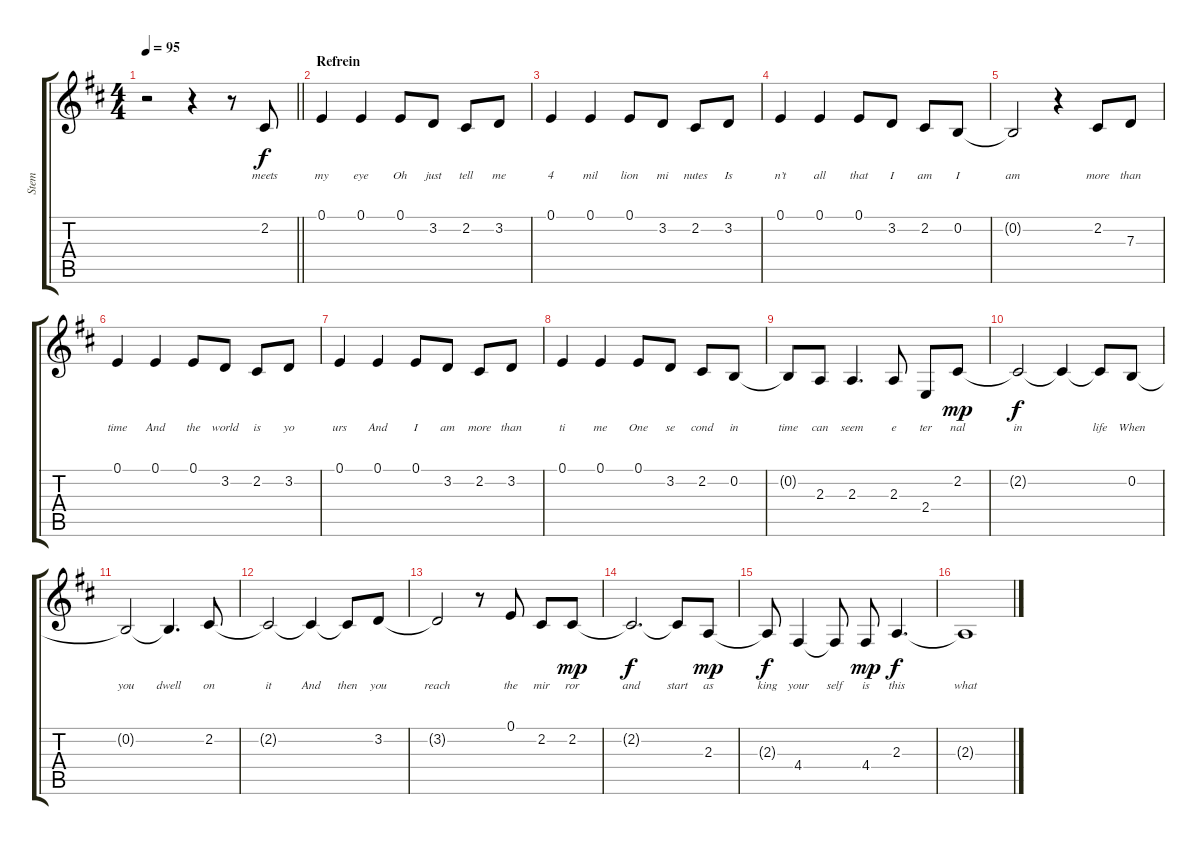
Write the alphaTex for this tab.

\track ("Stem" "Stem") {instrument electricgrandpiano}
\staff {score tabs}
\tuning (E4 B3 G3 D3 A2 E2) {hide}
\ts (4 4)
\tempo 95
\clef g2
\barLineRight lightlight
\ks d
r.2{dy f} r.4 r.8 2.2.8{lyrics (0 "meets") lyrics (1 "") lyrics (2 "") lyrics (3 "") lyrics (4 "")} |
\section ("" "Refrein")
0.1.4{lyrics (0 "my") lyrics (1 "") lyrics (2 "") lyrics (3 "") lyrics (4 "")} 0.1.4{lyrics (0 "eye") lyrics (1 "") lyrics (2 "") lyrics (3 "") lyrics (4 "")} 0.1.8{lyrics (0 "Oh") lyrics (1 "") lyrics (2 "") lyrics (3 "") lyrics (4 "")} 3.2.8{lyrics (0 "just") lyrics (1 "") lyrics (2 "") lyrics (3 "") lyrics (4 "")} 2.2.8{lyrics (0 "tell") lyrics (1 "") lyrics (2 "") lyrics (3 "") lyrics (4 "")} 3.2.8{lyrics (0 "me") lyrics (1 "") lyrics (2 "") lyrics (3 "") lyrics (4 "")} |
0.1.4{lyrics (0 "4") lyrics (1 "") lyrics (2 "") lyrics (3 "") lyrics (4 "")} 0.1.4{lyrics (0 "mil") lyrics (1 "") lyrics (2 "") lyrics (3 "") lyrics (4 "")} 0.1.8{lyrics (0 "lion") lyrics (1 "") lyrics (2 "") lyrics (3 "") lyrics (4 "")} 3.2.8{lyrics (0 "mi") lyrics (1 "") lyrics (2 "") lyrics (3 "") lyrics (4 "")} 2.2.8{lyrics (0 "nutes") lyrics (1 "") lyrics (2 "") lyrics (3 "") lyrics (4 "")} 3.2.8{lyrics (0 "Is") lyrics (1 "") lyrics (2 "") lyrics (3 "") lyrics (4 "")} |
0.1.4{lyrics (0 "n’t") lyrics (1 "") lyrics (2 "") lyrics (3 "") lyrics (4 "")} 0.1.4{lyrics (0 "all") lyrics (1 "") lyrics (2 "") lyrics (3 "") lyrics (4 "")} 0.1.8{lyrics (0 "that") lyrics (1 "") lyrics (2 "") lyrics (3 "") lyrics (4 "")} 3.2.8{lyrics (0 "I") lyrics (1 "") lyrics (2 "") lyrics (3 "") lyrics (4 "")} 2.2.8{lyrics (0 "am") lyrics (1 "") lyrics (2 "") lyrics (3 "") lyrics (4 "")} 0.2.8{lyrics (0 "I") lyrics (1 "") lyrics (2 "") lyrics (3 "") lyrics (4 "")} |
0.2{t}.2{lyrics (0 "am") lyrics (1 "") lyrics (2 "") lyrics (3 "") lyrics (4 "")} r.4 2.2.8{lyrics (0 "more") lyrics (1 "") lyrics (2 "") lyrics (3 "") lyrics (4 "")} 7.3.8{lyrics (0 "than") lyrics (1 "") lyrics (2 "") lyrics (3 "") lyrics (4 "")} |
0.1.4{lyrics (0 "time") lyrics (1 "") lyrics (2 "") lyrics (3 "") lyrics (4 "")} 0.1.4{lyrics (0 "And") lyrics (1 "") lyrics (2 "") lyrics (3 "") lyrics (4 "")} 0.1.8{lyrics (0 "the") lyrics (1 "") lyrics (2 "") lyrics (3 "") lyrics (4 "")} 3.2.8{lyrics (0 "world") lyrics (1 "") lyrics (2 "") lyrics (3 "") lyrics (4 "")} 2.2.8{lyrics (0 "is") lyrics (1 "") lyrics (2 "") lyrics (3 "") lyrics (4 "")} 3.2.8{lyrics (0 "yo") lyrics (1 "") lyrics (2 "") lyrics (3 "") lyrics (4 "")} |
0.1.4{lyrics (0 "urs") lyrics (1 "") lyrics (2 "") lyrics (3 "") lyrics (4 "")} 0.1.4{lyrics (0 "And") lyrics (1 "") lyrics (2 "") lyrics (3 "") lyrics (4 "")} 0.1.8{lyrics (0 "I") lyrics (1 "") lyrics (2 "") lyrics (3 "") lyrics (4 "")} 3.2.8{lyrics (0 "am") lyrics (1 "") lyrics (2 "") lyrics (3 "") lyrics (4 "")} 2.2.8{lyrics (0 "more") lyrics (1 "") lyrics (2 "") lyrics (3 "") lyrics (4 "")} 3.2.8{lyrics (0 "than") lyrics (1 "") lyrics (2 "") lyrics (3 "") lyrics (4 "")} |
0.1.4{lyrics (0 "ti") lyrics (1 "") lyrics (2 "") lyrics (3 "") lyrics (4 "")} 0.1.4{lyrics (0 "me") lyrics (1 "") lyrics (2 "") lyrics (3 "") lyrics (4 "")} 0.1.8{lyrics (0 "One") lyrics (1 "") lyrics (2 "") lyrics (3 "") lyrics (4 "")} 3.2.8{lyrics (0 "se") lyrics (1 "") lyrics (2 "") lyrics (3 "") lyrics (4 "")} 2.2.8{lyrics (0 "cond") lyrics (1 "") lyrics (2 "") lyrics (3 "") lyrics (4 "")} 0.2.8{lyrics (0 "in") lyrics (1 "") lyrics (2 "") lyrics (3 "") lyrics (4 "")} |
0.2{t}.8{lyrics (0 "time") lyrics (1 "") lyrics (2 "") lyrics (3 "") lyrics (4 "")} 2.3.8{lyrics (0 "can") lyrics (1 "") lyrics (2 "") lyrics (3 "") lyrics (4 "")} 2.3.4{d lyrics (0 "seem") lyrics (1 "") lyrics (2 "") lyrics (3 "") lyrics (4 "")} 2.3.8{lyrics (0 "e") lyrics (1 "") lyrics (2 "") lyrics (3 "") lyrics (4 "")} 2.4.8{lyrics (0 "ter") lyrics (1 "") lyrics (2 "") lyrics (3 "") lyrics (4 "")} 2.2.8{lyrics (0 "nal") lyrics (1 "") lyrics (2 "") lyrics (3 "") lyrics (4 "") dy mp} |
2.2{t}.2{lyrics (0 "in") lyrics (1 "") lyrics (2 "") lyrics (3 "") lyrics (4 "") dy f} 2.2{t}.4{lyrics (0 "") lyrics (1 "") lyrics (2 "") lyrics (3 "") lyrics (4 "")} 2.2{t}.8{lyrics (0 "life") lyrics (1 "") lyrics (2 "") lyrics (3 "") lyrics (4 "")} 0.2.8{lyrics (0 "When") lyrics (1 "") lyrics (2 "") lyrics (3 "") lyrics (4 "")} |
0.2{t}.2{lyrics (0 "you") lyrics (1 "") lyrics (2 "") lyrics (3 "") lyrics (4 "")} 0.2{t}.4{d lyrics (0 "dwell") lyrics (1 "") lyrics (2 "") lyrics (3 "") lyrics (4 "")} 2.2.8{lyrics (0 "on") lyrics (1 "") lyrics (2 "") lyrics (3 "") lyrics (4 "")} |
2.2{t}.2{lyrics (0 "it") lyrics (1 "") lyrics (2 "") lyrics (3 "") lyrics (4 "")} 2.2{t}.4{lyrics (0 "And") lyrics (1 "") lyrics (2 "") lyrics (3 "") lyrics (4 "")} 2.2{t}.8{lyrics (0 "then") lyrics (1 "") lyrics (2 "") lyrics (3 "") lyrics (4 "")} 3.2.8{lyrics (0 "you") lyrics (1 "") lyrics (2 "") lyrics (3 "") lyrics (4 "")} |
3.2{t}.2{lyrics (0 "reach") lyrics (1 "") lyrics (2 "") lyrics (3 "") lyrics (4 "")} r.8 0.1.8{lyrics (0 "the") lyrics (1 "") lyrics (2 "") lyrics (3 "") lyrics (4 "")} 2.2.8{lyrics (0 "mir") lyrics (1 "") lyrics (2 "") lyrics (3 "") lyrics (4 "")} 2.2.8{lyrics (0 "ror") lyrics (1 "") lyrics (2 "") lyrics (3 "") lyrics (4 "") dy mp} |
2.2{t}.2{d lyrics (0 "and") lyrics (1 "") lyrics (2 "") lyrics (3 "") lyrics (4 "") dy f} 2.2{t}.8{lyrics (0 "start") lyrics (1 "") lyrics (2 "") lyrics (3 "") lyrics (4 "")} 2.3.8{lyrics (0 "as") lyrics (1 "") lyrics (2 "") lyrics (3 "") lyrics (4 "") dy mp} |
2.3{t}.8{lyrics (0 "king") lyrics (1 "") lyrics (2 "") lyrics (3 "") lyrics (4 "") dy f} 4.4.4{lyrics (0 "your") lyrics (1 "") lyrics (2 "") lyrics (3 "") lyrics (4 "")} 4.4{t}.8{lyrics (0 "self") lyrics (1 "") lyrics (2 "") lyrics (3 "") lyrics (4 "")} 4.4.8{lyrics (0 "is") lyrics (1 "") lyrics (2 "") lyrics (3 "") lyrics (4 "") dy mp} 2.3.4{d lyrics (0 "this") lyrics (1 "") lyrics (2 "") lyrics (3 "") lyrics (4 "") dy f} |
2.3{t}.1{lyrics (0 "what") lyrics (1 "") lyrics (2 "") lyrics (3 "") lyrics (4 "")}
